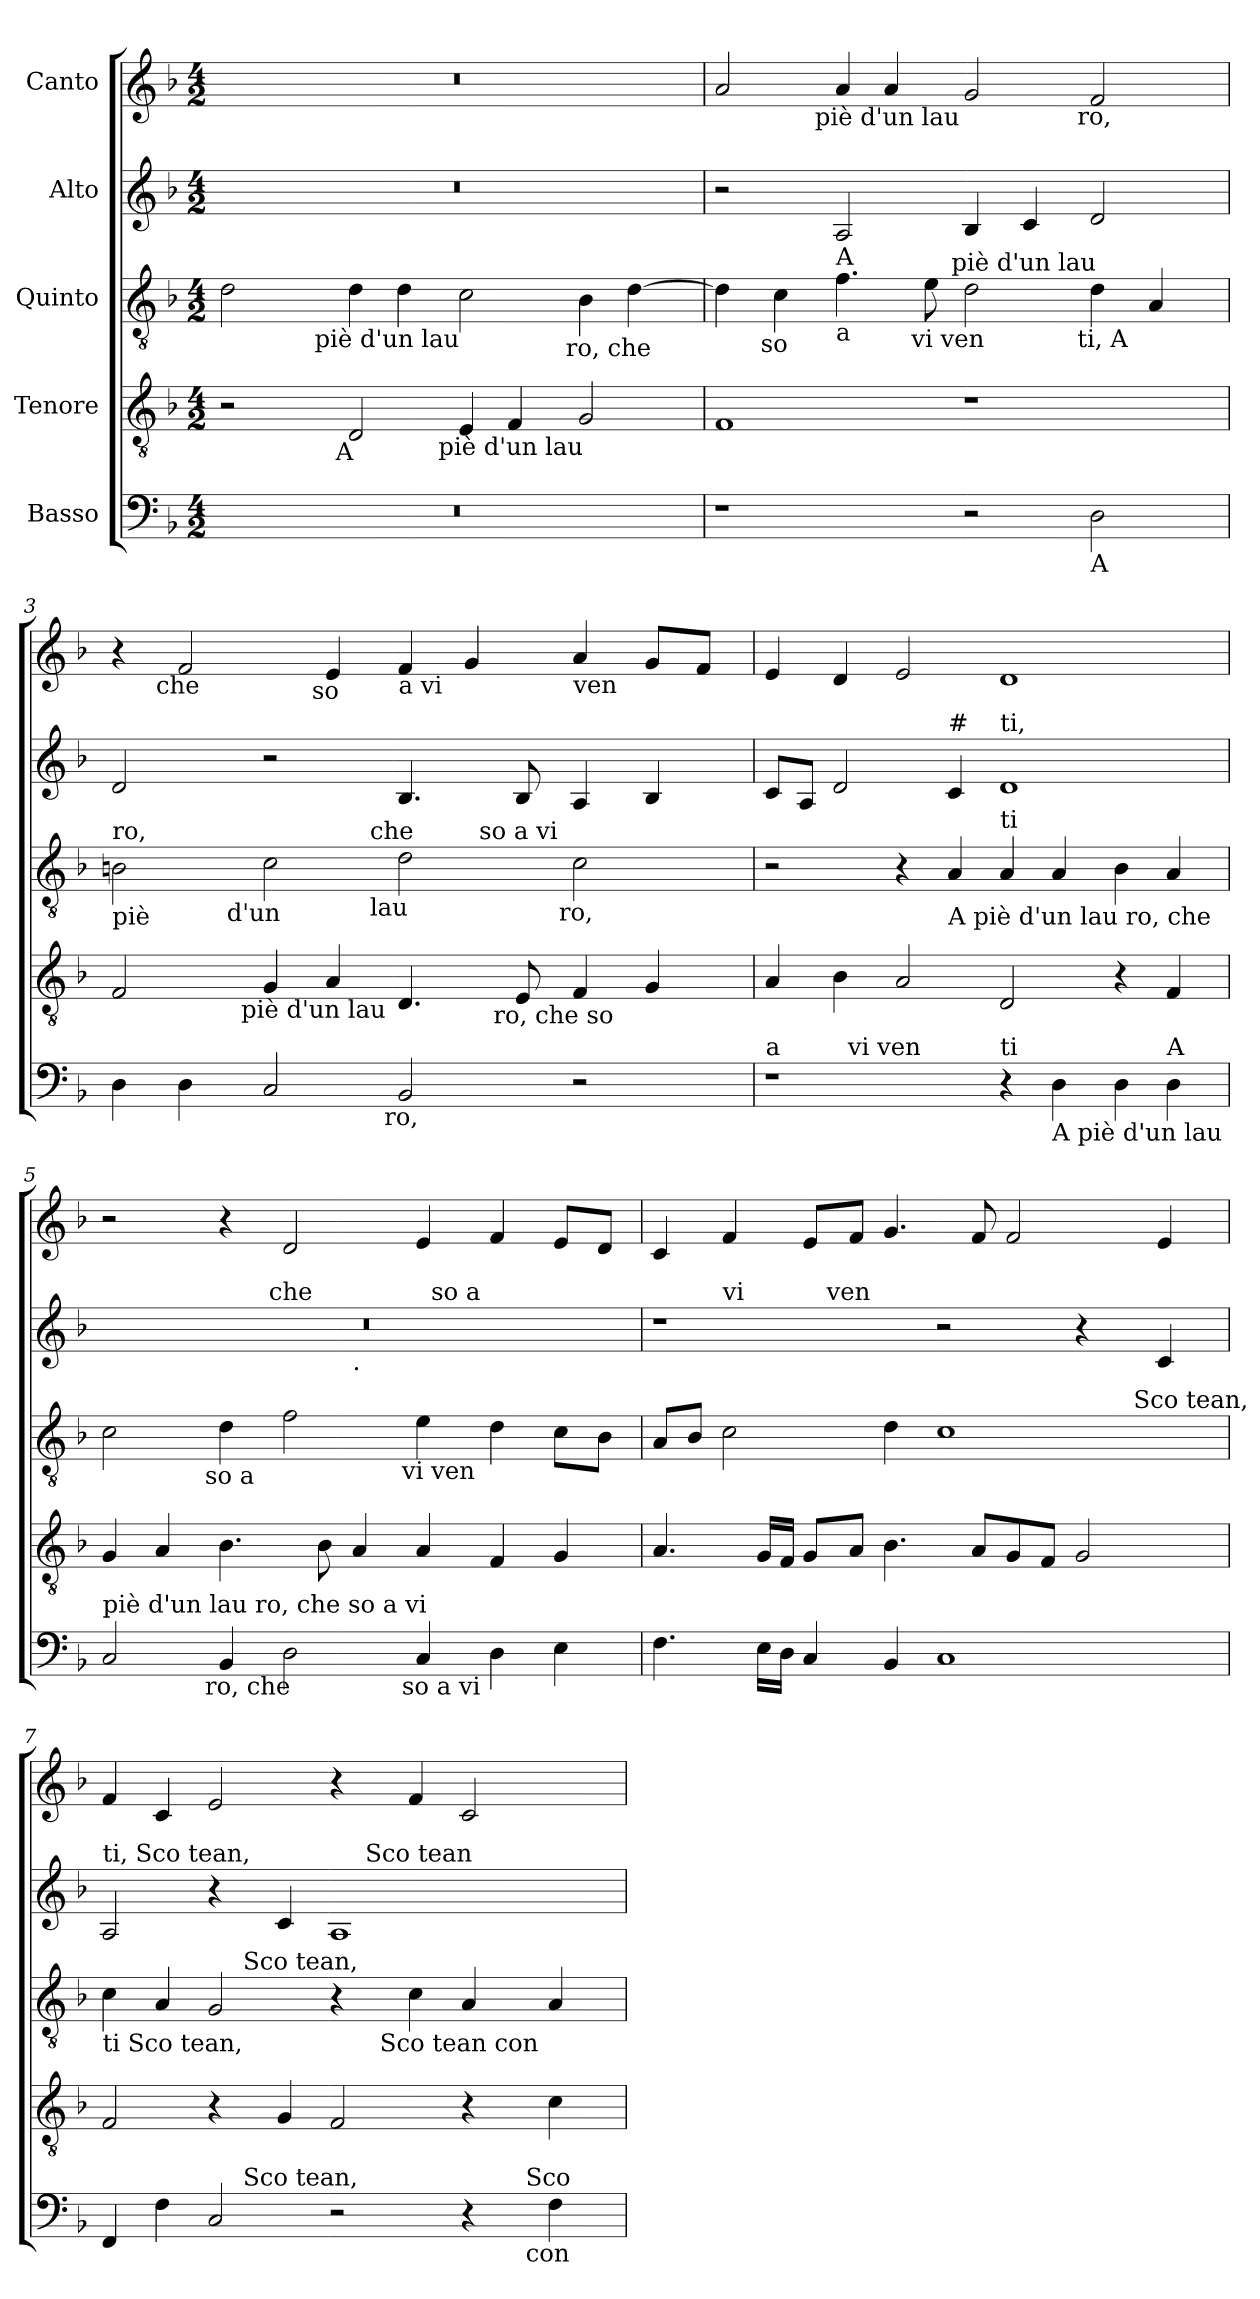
**kern	**kern	**kern	**kern	**kern
*part5	*part4	*part3	*part2	*part1
*staff5	*staff4	*staff3	*staff2	*staff1
*I"Basso	*I"Tenore	*I"Quinto	*I"Alto	*I"Canto
*clefF4	*clefGv2	*clefGv2	*clefG2	*clefG2
*ITrd7c12	*	*	*	*
*k[b-]	*k[b-]	*k[b-]	*k[b-]	*k[b-]
*F:	*F:	*F:	*F:	*F:
*M4/2	*M4/2	*M4/2	*M4/2	*M4/2
=1	=1	=1	=1	=1
!	!	!LO:TX:b:t=A	!	!
*	*^	*^	*	*
*	*	*^	*	*^	*	*
0r	2r	4...ryy	2...ryy	2d\	4ryy	1ryy	0r	0r
.	.	.	.	.	8ryy	.	.	.
.	.	.	.	.	32ryy	.	.	.
!	!	!	!	!	!LO:TX:b:t=piè d'un lau	!	!	!
.	.	.	.	.	1ryy	.	.	.
!	!	!LO:TX:b:t=A	!	!	!	!	!	!
.	.	1ryy	.	.	.	.	.	.
.	2D/	.	.	4d\	.	.	.	.
.	.	.	.	4d\	.	.	.	.
!	!	!	!LO:TX:b:t=piè d'un lau	!	!	!	!	!
.	.	.	1ryy	.	.	.	.	.
.	4E/	.	.	2c\	.	4...ryy	.	.
.	4F/	.	.	.	.	.	.	.
.	.	.	.	.	2ryy	.	.	.
!	!	!	!	!	!	!LO:TX:b:t=ro, che	!	!
.	.	2ryy	.	.	.	2ryy	.	.
.	2G/	.	.	4B-\	.	.	.	.
.	.	.	.	[>4d\	.	.	.	.
.	.	.	.	.	16.ryy	.	.	.
.	.	.	16ryy	.	.	.	.	.
.	.	32ryy	.	.	.	32ryy	.	.
=2	=2	=2	=2	=2	=2	=2	=2	=2
!	!	!	!	!	!	!	!	!LO:TX:b:t=A
!	!LO:TX:b:t=ro,	!	!	!	!	!	!	!
*	*	*	*	*	*^	*^	*	*^
*	*v	*v	*v	*	*	*	*	*	*	*	*^
1r	1F	4d\]	8..ryy	2ryy	2ryy	1ryy	2r	2a/	4..ryy	1ryy
!	!	!	!LO:TX:b:t=so	!	!	!	!	!	!	!
.	.	.	1ryy	.	.	.	.	.	.	.
.	.	4c\	.	.	.	.	.	.	.	.
!	!	!	!	!	!	!	!	!	!LO:TX:b:t=piè d'un lau	!
.	.	.	.	.	.	.	.	.	1ryy	.
!	!	!LO:TX:a:t=A	!	!	!	!	!	!	!	!
!	!	!LO:TX:b:t=a	!	!	!	!	!	!	!	!
.	.	4.f\	.	4ryy	4...ryy	.	2A/	4a/	.	.
.	.	.	.	16.ryy	.	.	.	4a/	.	.
!	!	!	!	!LO:TX:b:t=vi ven	!	!	!	!	!	!
.	.	.	.	1ryy	.	.	.	.	.	.
.	.	8e\	.	.	.	.	.	.	.	.
!	!	!	!	!	!LO:TX:a:t=piè d'un lau	!	!	!	!	!
.	.	.	.	.	1ryy	.	.	.	.	.
2r	1r	2d\	.	.	.	4...ryy	4B-/	2g/	.	4...ryy
.	.	.	2ryy	.	.	.	.	.	.	.
.	.	.	.	.	.	.	4c/	.	.	.
.	.	.	.	.	.	.	.	.	2ryy	.
!	!	!	!	!	!	!	!	!	!	!LO:TX:b:t=ro,
!	!	!	!	!	!	!LO:TX:b:t=ti, A	!	!	!	!
.	.	.	.	.	.	2ryy	.	.	.	2ryy
!LO:TX:b:t=A	!	!	!	!	!	!	!	!	!	!
2DD\	.	4d\	.	.	.	.	2d/	2f/	.	.
.	.	.	4ryy	.	.	.	.	.	.	.
.	.	4A/	.	.	.	.	.	.	.	.
.	.	.	.	8ryy	.	.	.	.	.	.
.	.	.	.	.	.	.	.	.	16ryy	.
.	.	.	32ryy	32ryy	32ryy	32ryy	.	.	.	32ryy
=3	=3	=3	=3	=3	=3	=3	=3	=3	=3	=3
!	!	!LO:TX:b:t=piè	!	!	!	!	!	!	!	!
!	!	!LO:TX:a:t=ro,	!	!	!	!	!	!	!	!
!	!LO:TX:b:t=A	!	!	!	!	!	!	!	!	!
!LO:TX:b:t=piè d'un lau	!	!	!	!	!	!	!	!	!	!
*^	*^	*	*	*	*	*	*	*	*	*
*	*	*	*^	*	*	*	*	*	*	*	*	*
4DD\	2ryy	2F/	4..ryy	1ryy	2Bn\	4ryy	2...ryy	1ryy	1ryy	2d/	4r	8.ryy	2ryy
!	!	!	!	!	!	!	!	!	!	!	!	!LO:TX:b:t=che	!
.	.	.	.	.	.	.	.	.	.	.	.	1ryy	.
4DD\	.	.	.	.	.	8ryy	.	.	.	.	2f/	.	.
.	.	.	.	.	.	32ryy	.	.	.	.	.	.	.
!	!	!	!	!	!	!LO:TX:b:t=d'un	!	!	!	!	!	!	!
.	.	.	.	.	.	1ryy	.	.	.	.	.	.	.
!	!	!	!LO:TX:b:t=piè d'un lau	!	!	!	!	!	!	!	!	!	!
.	.	.	1ryy	.	.	.	.	.	.	.	.	.	.
2CC/	4...ryy	4G/	.	.	2c\	.	.	.	.	2r	.	.	8..ryy
!	!	!	!	!	!	!	!	!	!	!	!	!	!LO:TX:b:t=so
.	.	.	.	.	.	.	.	.	.	.	.	.	1ryy
.	.	4A/	.	.	.	.	.	.	.	.	4e/	.	.
!	!	!	!	!	!	!	!LO:TX:a:t=che	!	!	!	!	!	!
!	!	!	!	!	!	!	!LO:TX:b:t=lau	!	!	!	!	!	!
.	.	.	.	.	.	.	1ryy	.	.	.	.	.	.
!	!LO:TX:b:t=ro,	!	!	!	!	!	!	!	!	!	!	!	!
.	1ryy	.	.	.	.	.	.	.	.	.	.	.	.
!	!	!	!	!	!	!	!	!	!	!	!LO:TX:b:t=a vi	!	!
2BBB-/	.	4.D/	.	4ryy	2d\	.	.	4ryy	4...ryy	4.B-/	4f/	.	.
.	.	.	.	.	.	.	.	.	.	.	.	2ryy	.
.	.	.	.	16ryy	.	.	.	32ryy	.	.	4g/	.	.
!	!	!	!	!	!	!	!	!LO:TX:a:t=so a vi	!	!	!	!	!
.	.	.	.	.	.	.	.	2ryy	.	.	.	.	.
!	!	!	!	!LO:TX:b:t=ro, che so	!	!	!	!	!	!	!	!	!
.	.	.	.	2ryy	.	.	.	.	.	.	.	.	.
.	.	8E/	.	.	.	.	.	.	.	8B-/	.	.	.
.	.	.	.	.	.	2ryy	.	.	.	.	.	.	.
.	.	.	2ryy	.	.	.	.	.	.	.	.	.	.
!	!	!	!	!	!	!	!	!	!LO:TX:b:t=ro,	!	!	!	!
.	.	.	.	.	.	.	.	.	2ryy	.	.	.	.
!	!	!	!	!	!	!	!	!	!	!	!LO:TX:b:t=ven	!	!
2r	.	4F/	.	.	2c\	.	.	.	.	4A/	4a/	.	.
.	.	.	.	.	.	.	.	.	.	.	.	4ryy	.
.	.	.	.	.	.	.	.	.	.	.	.	.	4ryy
.	.	4G/	.	.	.	.	.	.	.	4B-/	8g/L	.	.
.	.	.	.	.	.	.	.	8..ryy	.	.	.	.	.
.	.	.	.	8.ryy	.	.	.	.	.	.	.	.	.
.	.	.	.	.	.	.	.	.	.	.	8f/J	.	.
.	.	.	.	.	.	16.ryy	.	.	.	.	.	.	.
.	.	.	16ryy	.	.	.	16ryy	.	.	.	.	16ryy	.
.	32ryy	.	.	.	.	.	.	.	32ryy	.	.	.	32ryy
!!LO:LB:g=z
=4	=4	=4	=4	=4	=4	=4	=4	=4	=4	=4	=4	=4	=4
!	!	!	!	!	!LO:TX:a:t=ven	!	!	!	!	!	!	!	!
!LO:TX:a:t=a	!	!	!	!	!	!	!	!	!	!	!	!	!
*	*	*v	*v	*v	*	*	*	*	*	*	*v	*v	*v
*	*	*	*v	*v	*v	*v	*v	*	*
1r	4ryy	4A/	2r	8c/L	4e/
.	.	.	.	8A/J	.
.	32ryy	4B-\	.	2d/	4d/
!	!LO:TX:a:t=vi ven	!	!	!	!
.	1ryy	.	.	.	.
.	.	2A/	4r	.	2e/
!	!	!	!	!LO:TX:a:t=#	!
!	!	!	!LO:TX:b:t=A piè d'un lau ro, che	!	!
.	.	.	4A/	4c/	.
!	!	!	!	!LO:TX:a:t=ti,	!
!	!	!	!LO:TX:a:t=ti	!	!
!LO:TX:a:t=ti	!	!	!	!	!
4r	.	2D/	4A/	1d	1d
!LO:TX:b:t=A piè d'un lau	!	!	!	!	!
4DD\	.	.	4A/	.	.
.	2ryy	.	.	.	.
4DD\	.	4r	4B-\	.	.
!LO:TX:a:t=A	!	!	!	!	!
4DD\	.	4F/	4A/	.	.
.	8..ryy	.	.	.	.
=5	=5	=5	=5	=5	=5
!LO:TX:a:t=piè d'un lau ro, che so a vi	!	!	!	!	!
*	*^	*	*^	*^	*
*	*	*	*	*	*^	*	*^	*
*	*	*	*	*	*	*	*	*	*^	*
2CC/	4...ryy	1ryy	4G/	2c\	4...ryy	1ryy	0r	2ryy	1ryy	1ryy	2r
.	.	.	4A/	.	.	.	.	.	.	.	.
!	!	!	!	!	!LO:TX:b:t=so a	!	!	!	!	!	!
!	!LO:TX:b:t=ro, che	!	!	!	!	!	!	!	!	!	!
.	1ryy	.	.	.	1ryy	.	.	.	.	.	.
4BBB-/	.	.	4.B-\	4d\	.	.	.	8..ryy	.	.	4r
!	!	!	!	!	!	!	!	!LO:TX:a:t=che	!	!	!
.	.	.	.	.	.	.	.	1ryy	.	.	.
2DD\	.	.	.	2f\	.	.	.	.	.	.	2d/
.	.	.	8B-\	.	.	.	.	.	.	.	.
!	!	!	!	!	!	!	!	!	!LO:TX:b:t=.	!	!
.	.	8..ryy	4A/	.	.	8..ryy	.	.	1ryy	4ryy	.
!	!	!	!	!	!	!LO:TX:b:t=vi ven	!	!	!	!	!
!	!	!LO:TX:b:t=so a vi	!	!	!	!	!	!	!	!	!
.	.	2ryy	.	.	.	2ryy	.	.	.	.	.
4CC/	.	.	4A/	4e\	.	.	.	.	.	32ryy	4e/
!	!	!	!	!	!	!	!	!	!	!LO:TX:a:t=so a	!
.	.	.	.	.	.	.	.	.	.	2ryy	.
.	2ryy	.	.	.	2ryy	.	.	.	.	.	.
4DD\	.	.	4F/	4d\	.	.	.	.	.	.	4f/
.	.	4ryy	.	.	.	4ryy	.	4ryy	.	.	.
4EE\	.	.	4G/	8c\L	.	.	.	.	.	.	8e/L
.	.	.	.	.	.	.	.	.	.	8..ryy	.
.	.	.	.	8B-\J	.	.	.	.	.	.	8d/J
.	32ryy	32ryy	.	.	32ryy	32ryy	.	32ryy	.	.	.
=6	=6	=6	=6	=6	=6	=6	=6	=6	=6	=6	=6
!LO:TX:b:t=ven	!	!	!	!	!	!	!	!	!	!	!
!LO:TX:a:t=ven	!	!	!	!	!	!	!	!	!	!	!
*	*	*	*	*	*v	*v	*	*	*	*	*
*v	*v	*v	*	*	*	*	*	*v	*v	*
4.FF\	4.A/	8A/L	1ryy	1r	4ryy	2ryy	4c/
.	.	8B-/J	.	.	.	.	.
!	!	!	!	!	!LO:TX:a:t=vi	!	!
.	.	2c\	.	.	1..ryy	.	4f/
16EE\LL	16G/LL	.	.	.	.	.	.
16DD\JJ	16F/JJ	.	.	.	.	.	.
4CC/	8G/L	.	.	.	.	16ryy	8e/L
!	!	!	!	!	!	!LO:TX:a:t=ven	!
.	.	.	.	.	.	1ryy	.
.	8A/J	.	.	.	.	.	8f/J
4BBB-/	4.B-\	4d\	.	.	.	.	4.g/
1CC	.	1c	2ryy	2r	.	.	.
.	8A/L	.	.	.	.	.	8f/
.	8G/	.	.	.	.	.	2f/
.	8F/J	.	.	.	.	.	.
.	2G/	.	8.ryy	4r	.	.	.
.	.	.	.	.	.	4..ryy	.
!	!	!	!LO:TX:a:t=Sco tean,	!	!	!	!
.	.	.	4ryy	.	.	.	.
.	.	.	.	4c/	.	.	4e/
.	.	.	16ryy	.	.	.	.
=7	=7	=7	=7	=7	=7	=7	=7
!	!	!	!	!LO:TX:a:t=ti, Sco tean,	!	!	!
!	!	!LO:TX:b:t=ti Sco tean,	!	!	!	!	!
!LO:TX:b:t=ti Sco tean	!	!	!	!	!	!	!
!LO:TX:a:t=ti	!	!	!	!	!	!	!
*^	*	*	*^	*	*	*	*
*	*^	*	*	*	*	*	*v	*v	*
4FFF/	2ryy	1ryy	2F/	4c\	2ryy	1ryy	2A/	1ryy	4f/
4FF\	.	.	.	4A/	.	.	.	.	4c/
2CC/	8ryy	.	4r	2G/	8ryy	.	4r	.	2e/
!	!	!	!	!	!LO:TX:a:t=Sco tean,	!	!	!	!
!	!LO:TX:a:t=Sco tean,	!	!	!	!	!	!	!	!
.	1ryy	.	.	.	1ryy	.	.	.	.
.	.	.	4G/	.	.	.	4c/	.	.
2r	.	2ryy	2F/	4r	.	8ryy	1A	8ryy	4r
!	!	!	!	!	!	!	!	!LO:TX:a:t=Sco tean	!
.	.	.	.	.	.	32ryy	.	2..ryy	.
!	!	!	!	!	!	!LO:TX:b:t=Sco tean con	!	!	!
.	.	.	.	.	.	2ryy	.	.	.
.	.	.	.	4c\	.	.	.	.	4f/
4r	.	8.ryy	4r	4A/	.	.	.	.	2c/
.	4.ryy	.	.	.	4.ryy	.	.	.	.
.	.	.	.	.	.	4ryy	.	.	.
!	!	!LO:TX:a:t=Sco	!	!	!	!	!	!	!
!	!	!LO:TX:b:t=con	!	!	!	!	!	!	!
.	.	4ryy	.	.	.	.	.	.	.
4FF\	.	.	4c\	4A/	.	.	.	.	.
.	.	.	.	.	.	16.ryy	.	.	.
.	.	16ryy	.	.	.	.	.	.	.
*	*	*	*	*v	*v	*v	*	*	*
*v	*v	*v	*	*	*v	*v	*
=	=	=	=	=
*-	*-	*-	*-	*-
